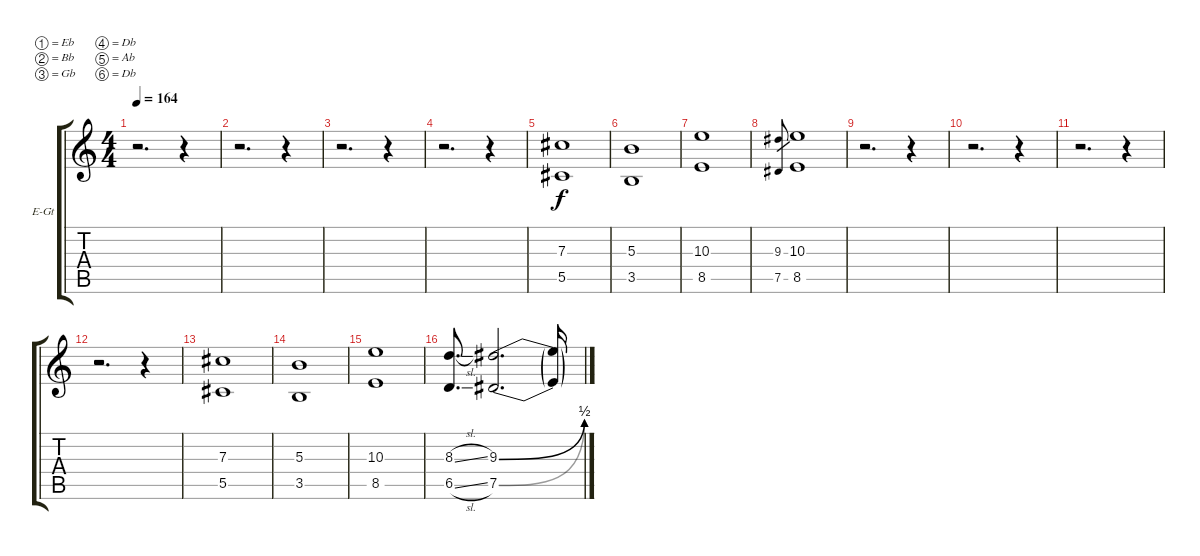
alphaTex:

\bracketExtendMode groupsimilarinstruments
\firstSystemTrackNameOrientation horizontal
\otherSystemsTrackNameOrientation horizontal
\track ("Electric Guitar 2" "E-Gt") {instrument distortionguitar}
\staff {score tabs}
\tuning (Eb4 Bb3 Gb3 Db3 Ab2 Db2)
\ts (4 4)
\tempo 164
\clef g2
\ks c
r.2{d dy f} r.4 |
r.2{d} r.4 |
r.2{d} r.4 |
r.2{d} r.4 |
(5.5 7.3).1 |
(3.5 5.3).1 |
(8.5 10.3).1 |
(7.5 9.3).8{gr} (10.3 8.5).1 |
r.2{d} r.4 |
r.2{d} r.4 |
r.2{d} r.4 |
r.2{d} r.4 |
(5.5 7.3).1 |
(3.5 5.3).1 |
(8.5 10.3).1 |
(6.5{sl} 8.3{sl}).8{d} (7.5{be (bend 0 0 15 2)} 9.3{be (bend 0 0 14.399999999999999 2)}).2{d} (9.3{t} 7.5{t}).16
